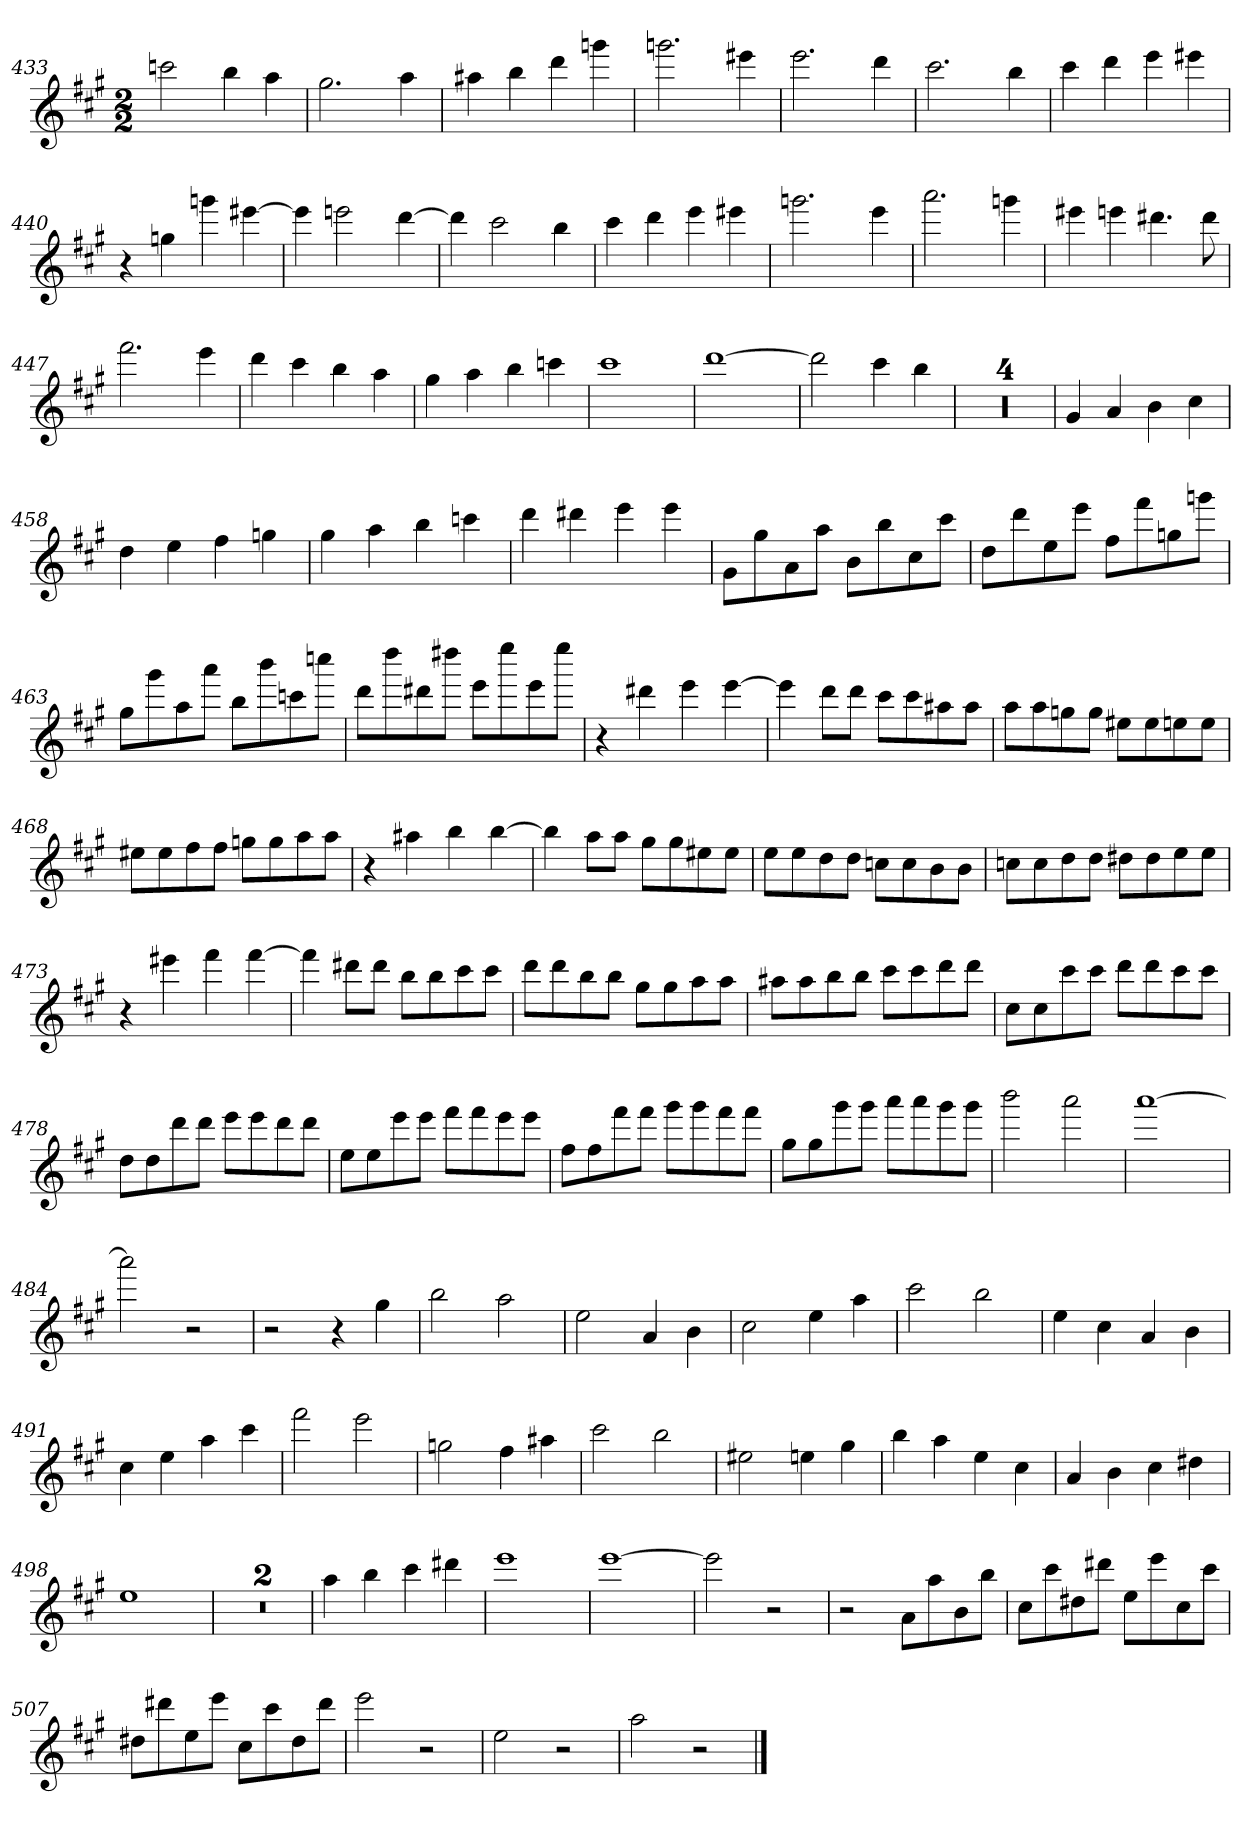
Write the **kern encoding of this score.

**kern
*part1
*staff1
*clefG2
*k[f#c#g#]
*A:
*M2/2
=433
2cccn
4bb
4aa
=434
2.gg#
4aa
=435
4aa#X
4bb
4ddd
4gggn
=436
2.gggn
4eee#X
=437
2.eee
4ddd
=438
2.ccc#
4bb
=439
4ccc#
4ddd
4eee
4eee#X
=440
4r
4ggn
4gggn
[4eee#X
=441
4eee#]
2eeen
[4ddd
=442
4ddd]
2ccc#
4bb
=443
4ccc#
4ddd
4eee
4eee#X
=444
2.gggn
4eee
=445
2.aaa
4gggn
=446
4eee#X
4eeen
4.ddd#X
8ddd#
=447
2.fff#
4eee
=448
4ddd
4ccc#
4bb
4aa
=449
4gg#
4aa
4bb
4cccn
=450
1ccc#
=451
[1ddd
=452
2ddd]
4ccc#
4bb
=453
1r
=454
1r
=455
1r
=456
1r
=457
4g#
4a
4b
4cc#
=458
4dd
4ee
4ff#
4ggn
=459
4gg#
4aa
4bb
4cccn
=460
4ddd
4ddd#X
4eee
4eee
=461
8g#\L
8gg#\
8a\
8aa\J
8b\L
8bb\
8cc#\
8ccc#\J
=462
8dd\L
8ddd\
8ee\
8eee\J
8ff#\L
8fff#\
8ggn\
8gggn\J
=463
8gg#\L
8ggg#\
8aa\
8aaa\J
8bb\L
8bbb\
8cccn\
8ccccn\J
=464
8ddd\L
8dddd\
8ddd#X\
8dddd#X\J
8eee\L
8eeee\
8eee\
8eeee\J
=465
4r
4ddd#X
4eee
[4eee
=466
4eee]
8ddd\L
8ddd\J
8ccc#\L
8ccc#\
8aa#X\
8aa#\J
=467
8aa\L
8aa\
8ggn\
8gg\J
8ee#X\L
8ee#\
8een\
8ee\J
=468
8ee#X\L
8ee#\
8ff#\
8ff#\J
8ggn\L
8gg\
8aa\
8aa\J
=469
4r
4aa#X
4bb
[4bb
=470
4bb]
8aa\L
8aa\J
8gg#\L
8gg#\
8ee#X\
8ee#\J
=471
8ee\L
8ee\
8dd\
8dd\J
8ccn\L
8cc\
8b\
8b\J
=472
8ccn\L
8cc\
8dd\
8dd\J
8dd#X\L
8dd#\
8ee\
8ee\J
=473
4r
4eee#X
4fff#
[4fff#
=474
4fff#]
8ddd#X\L
8ddd#\J
8bb\L
8bb\
8ccc#\
8ccc#\J
=475
8ddd\L
8ddd\
8bb\
8bb\J
8gg#\L
8gg#\
8aa\
8aa\J
=476
8aa#X\L
8aa#\
8bb\
8bb\J
8ccc#\L
8ccc#\
8ddd\
8ddd\J
=477
8cc#\L
8cc#\
8ccc#\
8ccc#\J
8ddd\L
8ddd\
8ccc#\
8ccc#\J
=478
8dd\L
8dd\
8ddd\
8ddd\J
8eee\L
8eee\
8ddd\
8ddd\J
=479
8ee\L
8ee\
8eee\
8eee\J
8fff#\L
8fff#\
8eee\
8eee\J
=480
8ff#\L
8ff#\
8fff#\
8fff#\J
8ggg#\L
8ggg#\
8fff#\
8fff#\J
=481
8gg#\L
8gg#\
8ggg#\
8ggg#\J
8aaa\L
8aaa\
8ggg#\
8ggg#\J
=482
2bbb
2aaa
=483
[1aaa
=484
2aaa]
2r
=485
2r
4r
4gg#
=486
2bb
2aa
=487
2ee
4a
4b
=488
2cc#
4ee
4aa
=489
2ccc#
2bb
=490
4ee
4cc#
4a
4b
=491
4cc#
4ee
4aa
4ccc#
=492
2fff#
2eee
=493
2ggn
4ff#
4aa#X
=494
2ccc#
2bb
=495
2ee#X
4een
4gg#
=496
4bb
4aa
4ee
4cc#
=497
4a
4b
4cc#
4dd#X
=498
1ee
=499
1r
=500
1r
=501
4aa
4bb
4ccc#
4ddd#X
=502
1eee
=503
[1eee
=504
2eee]
2r
=505
2r
8a\L
8aa\
8b\
8bb\J
=506
8cc#\L
8ccc#\
8dd#X\
8ddd#X\J
8ee\L
8eee\
8cc#\
8ccc#\J
=507
8dd#X\L
8ddd#X\
8ee\
8eee\J
8cc#\L
8ccc#\
8dd#\
8ddd#\J
=508
2eee
2r
=509
2ee
2r
=510
2aa
2r
==
*-
